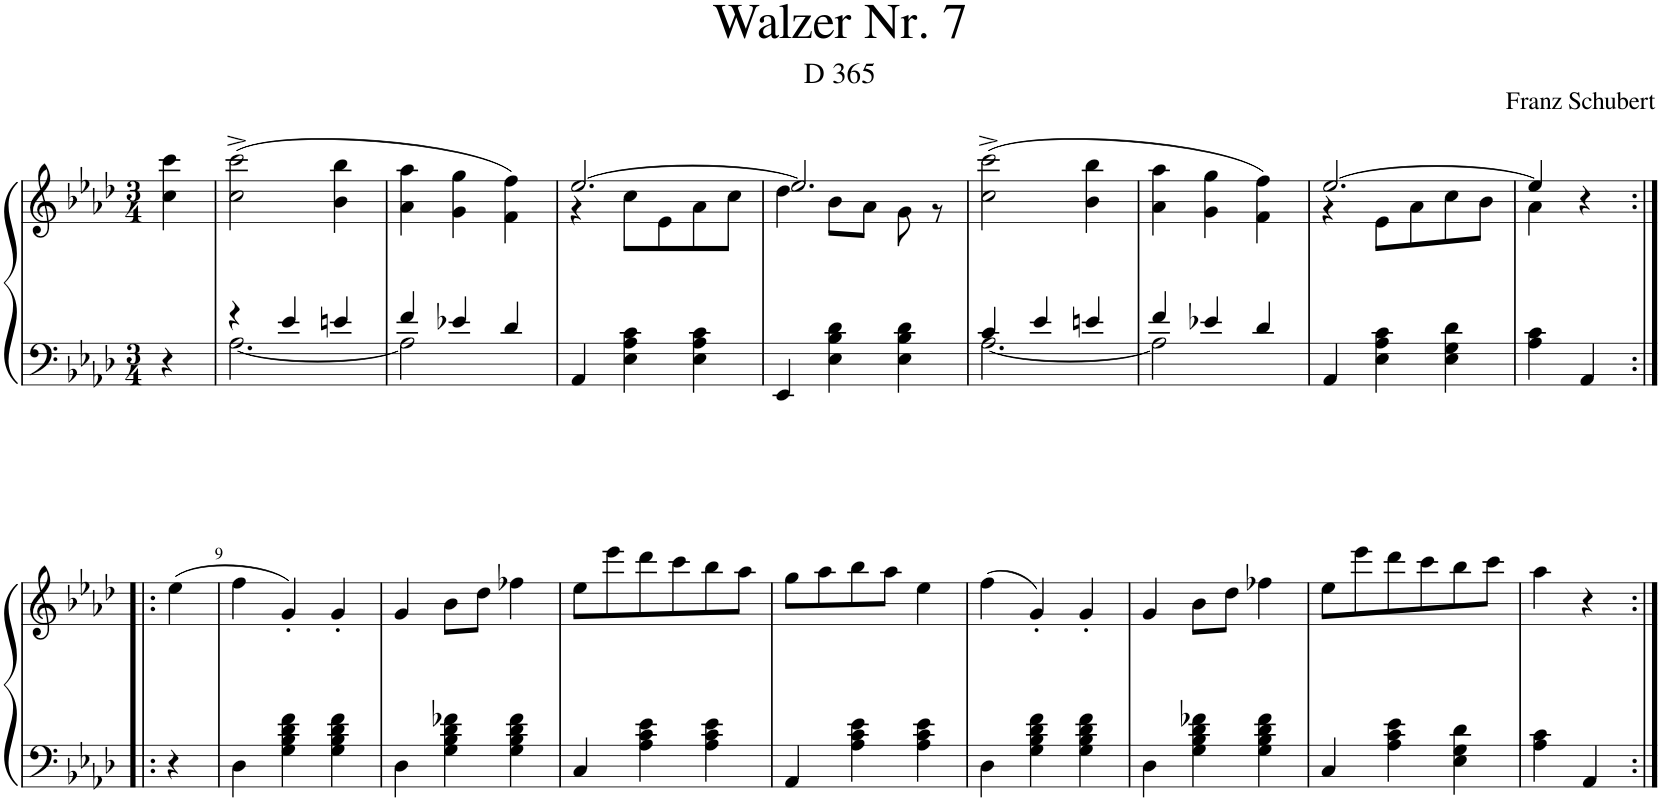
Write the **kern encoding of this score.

**kern	**kern
*part1	*part1
*staff2	*staff1
*I"Piano	*
*I'Pno.	*
*clefF4	*clefG2
*k[b-e-a-d-]	*k[b-e-a-d-]
*M3/4	*M3/4
=	=
4r	4cc\ 4ccc\
=1	=1
*^	*
4r	[2.A-\	(2cc\^ 2ccc\^
4e-/	.	.
4en/	.	4b-\ 4bb-\
=2	=2	=2
4f/	2A-\]	4a-\ 4aa-\
4e-X/	.	4g\ 4gg\
4d-/	4ryy	4f\ 4ff\)
*v	*v	*
=3	=3
*	*^
4AA-/	[2.ee-/	4r
4E-\ 4A-\ 4c\	.	8cc\L
.	.	8e-\
4E-\ 4A-\ 4c\	.	8a-\
.	.	8cc\J
=4	=4	=4
4EE-/	2.ee-/]	4dd-\
4E-\ 4B-\ 4d-\	.	8b-\L
.	.	8a-\J
4E-\ 4B-\ 4d-\	.	8g\
.	.	8r
*	*v	*v
=5	=5
*^	*
4c/	[2.A-\	(2cc\^ 2ccc\^
4e-/	.	.
4en/	.	4b-\ 4bb-\
=6	=6	=6
4f/	2A-\]	4a-\ 4aa-\
4e-X/	.	4g\ 4gg\
4d-/	4ryy	4f\ 4ff\)
*v	*v	*
=7	=7
*	*^
4AA-/	[2.ee-/	4r
4E-\ 4A-\ 4c\	.	8e-\L
.	.	8a-\
4E-\ 4G\ 4d-\	.	8cc\
.	.	8b-\J
=8	=8	=8
4A-\ 4c\	4ee-/]	4a-\
4AA-/	4r	4ryy
*	*v	*v
!!LO:LB:g=z
=8X1:|!|:	=8X1:|!|:
4r	(4ee-\
=9	=9
4D-\	4ff\
4G\ 4B-\ 4d-\ 4f\	4g'/)
4G\ 4B-\ 4d-\ 4f\	4g'/
=10	=10
4D-\	4g/
4G\ 4B-\ 4d-\ 4f-X\	8b-\L
.	8dd-\J
4G\ 4B-\ 4d-\ 4f-\	4ff-X\
=11	=11
4C/	8ee-\L
.	8eee-\
4A-\ 4c\ 4e-\	8ddd-\
.	8ccc\
4A-\ 4c\ 4e-\	8bb-\
.	8aa-\J
=12	=12
4AA-/	8gg\L
.	8aa-\
4A-\ 4c\ 4e-\	8bb-\
.	8aa-\J
4A-\ 4c\ 4e-\	4ee-\
=13	=13
4D-\	(4ff\
4G\ 4B-\ 4d-\ 4f\	4g'/)
4G\ 4B-\ 4d-\ 4f\	4g'/
=14	=14
4D-\	4g/
4G\ 4B-\ 4d-\ 4f-X\	8b-\L
.	8dd-\J
4G\ 4B-\ 4d-\ 4f-\	4ff-X\
=15	=15
4C/	8ee-\L
.	8eee-\
4A-\ 4c\ 4e-\	8ddd-\
.	8ccc\
4E-\ 4G\ 4d-\	8bb-\
.	8ccc\J
=16	=16
4A-\ 4c\	4aa-\
4AA-/	4r
=:|!	=:|!
*-	*-
